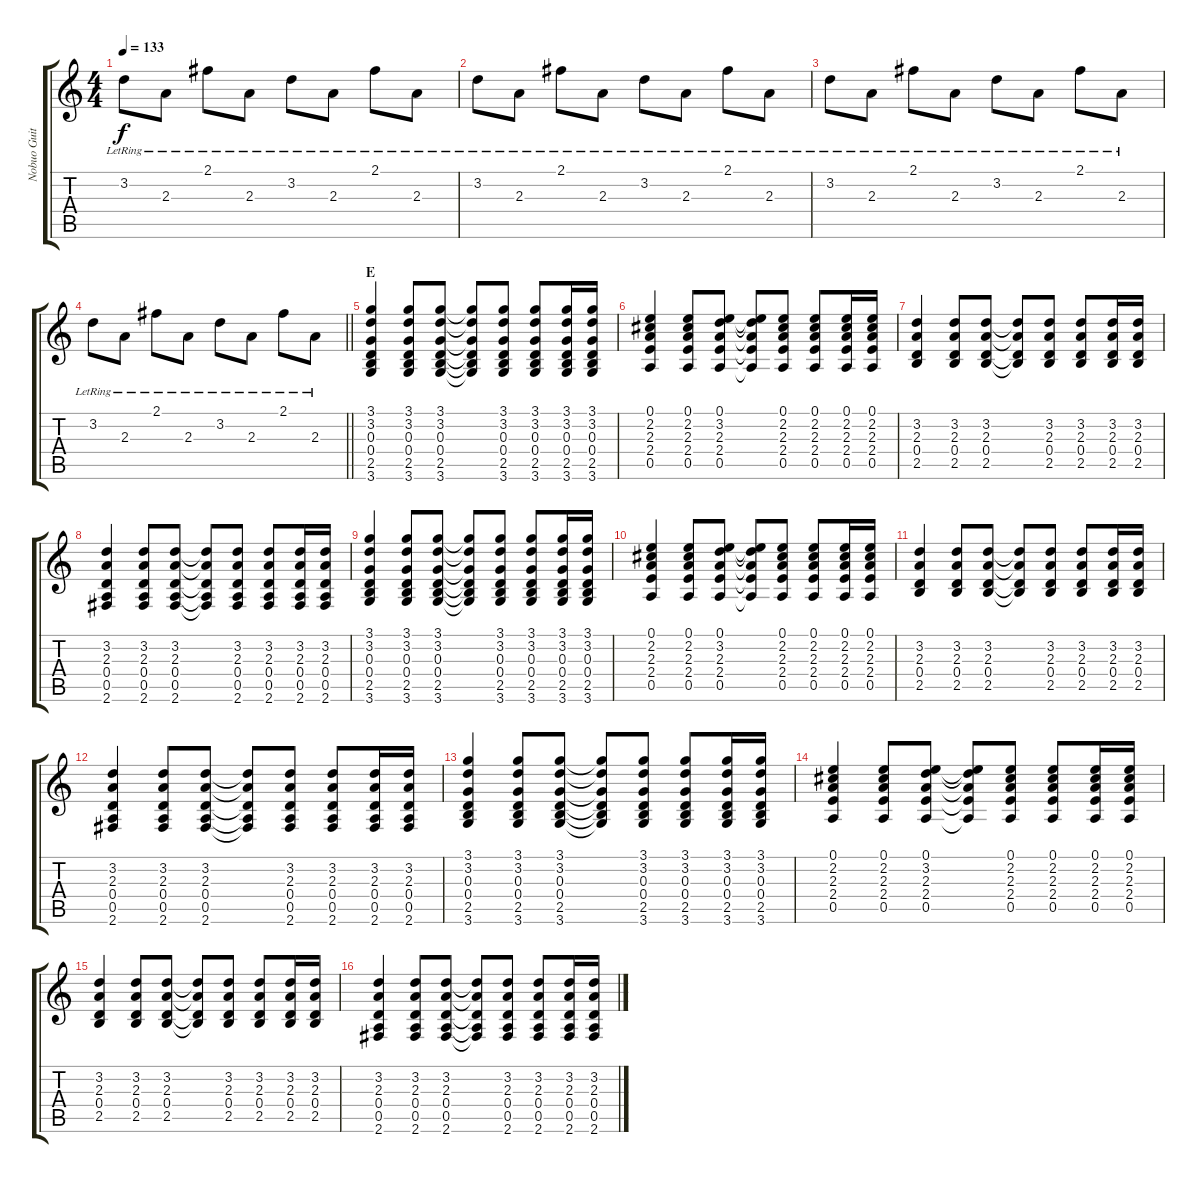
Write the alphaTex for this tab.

\track ("Nobuo Guitar I" "Nobuo Guit") {instrument overdrivenguitar}
\staff {score tabs}
\tuning (E4 B3 G3 D3 A2 E2) {hide}
\ts (4 4)
\tempo 133
\clef g2
\ks c
3.2{lr}.8{dy f} 2.3{lr}.8 2.1{lr}.8 2.3{lr}.8 3.2{lr}.8 2.3{lr}.8 2.1{lr}.8 2.3{lr}.8 |
3.2{lr}.8 2.3{lr}.8 2.1{lr}.8 2.3{lr}.8 3.2{lr}.8 2.3{lr}.8 2.1{lr}.8 2.3{lr}.8 |
3.2{lr}.8 2.3{lr}.8 2.1{lr}.8 2.3{lr}.8 3.2{lr}.8 2.3{lr}.8 2.1{lr}.8 2.3{lr}.8 |
\barLineRight lightlight
3.2{lr}.8 2.3{lr}.8 2.1{lr}.8 2.3{lr}.8 3.2{lr}.8 2.3{lr}.8 2.1{lr}.8 2.3{lr}.8 |
\section ("" "E")
(3.1 3.2 0.3 0.4 2.5 3.6).4{volume 12 instrument distortionguitar} (3.1 3.2 0.3 0.4 2.5 3.6).8 (3.1 3.2 0.3 0.4 2.5 3.6).8 (3.1{t} 3.2{t} 0.3{t} 0.4{t} 2.5{t} 3.6{t}).8 (3.1 3.2 0.3 0.4 2.5 3.6).8 (3.1 3.2 0.3 0.4 2.5 3.6).8 (3.1 3.2 0.3 0.4 2.5 3.6).16 (3.1 3.2 0.3 0.4 2.5 3.6).16 |
(0.1 2.2 2.3 2.4 0.5).4 (0.1 2.2 2.3 2.4 0.5).8 (0.1 3.2 2.3 2.4 0.5).8 (0.1{t} 3.2{t} 2.3{t} 2.4{t} 0.5{t}).8 (0.1 2.2 2.3 2.4 0.5).8 (0.1 2.2 2.3 2.4 0.5).8 (0.1 2.2 2.3 2.4 0.5).16 (0.1 2.2 2.3 2.4 0.5).16 |
(3.2 2.3 0.4 2.5).4 (3.2 2.3 0.4 2.5).8 (3.2 2.3 0.4 2.5).8 (3.2{t} 2.3{t} 0.4{t} 2.5{t}).8 (3.2 2.3 0.4 2.5).8 (3.2 2.3 0.4 2.5).8 (3.2 2.3 0.4 2.5).16 (3.2 2.3 0.4 2.5).16 |
(3.2 2.3 0.4 0.5 2.6).4 (3.2 2.3 0.4 0.5 2.6).8 (3.2 2.3 0.4 0.5 2.6).8 (3.2{t} 2.3{t} 0.4{t} 0.5{t} 2.6{t}).8 (3.2 2.3 0.4 0.5 2.6).8 (3.2 2.3 0.4 0.5 2.6).8 (3.2 2.3 0.4 0.5 2.6).16 (3.2 2.3 0.4 0.5 2.6).16 |
(3.1 3.2 0.3 0.4 2.5 3.6).4 (3.1 3.2 0.3 0.4 2.5 3.6).8 (3.1 3.2 0.3 0.4 2.5 3.6).8 (3.1{t} 3.2{t} 0.3{t} 0.4{t} 2.5{t} 3.6{t}).8 (3.1 3.2 0.3 0.4 2.5 3.6).8 (3.1 3.2 0.3 0.4 2.5 3.6).8 (3.1 3.2 0.3 0.4 2.5 3.6).16 (3.1 3.2 0.3 0.4 2.5 3.6).16 |
(0.1 2.2 2.3 2.4 0.5).4 (0.1 2.2 2.3 2.4 0.5).8 (0.1 3.2 2.3 2.4 0.5).8 (0.1{t} 3.2{t} 2.3{t} 2.4{t} 0.5{t}).8 (0.1 2.2 2.3 2.4 0.5).8 (0.1 2.2 2.3 2.4 0.5).8 (0.1 2.2 2.3 2.4 0.5).16 (0.1 2.2 2.3 2.4 0.5).16 |
(3.2 2.3 0.4 2.5).4 (3.2 2.3 0.4 2.5).8 (3.2 2.3 0.4 2.5).8 (3.2{t} 2.3{t} 0.4{t} 2.5{t}).8 (3.2 2.3 0.4 2.5).8 (3.2 2.3 0.4 2.5).8 (3.2 2.3 0.4 2.5).16 (3.2 2.3 0.4 2.5).16 |
(3.2 2.3 0.4 0.5 2.6).4 (3.2 2.3 0.4 0.5 2.6).8 (3.2 2.3 0.4 0.5 2.6).8 (3.2{t} 2.3{t} 0.4{t} 0.5{t} 2.6{t}).8 (3.2 2.3 0.4 0.5 2.6).8 (3.2 2.3 0.4 0.5 2.6).8 (3.2 2.3 0.4 0.5 2.6).16 (3.2 2.3 0.4 0.5 2.6).16 |
(3.1 3.2 0.3 0.4 2.5 3.6).4 (3.1 3.2 0.3 0.4 2.5 3.6).8 (3.1 3.2 0.3 0.4 2.5 3.6).8 (3.1{t} 3.2{t} 0.3{t} 0.4{t} 2.5{t} 3.6{t}).8 (3.1 3.2 0.3 0.4 2.5 3.6).8 (3.1 3.2 0.3 0.4 2.5 3.6).8 (3.1 3.2 0.3 0.4 2.5 3.6).16 (3.1 3.2 0.3 0.4 2.5 3.6).16 |
(0.1 2.2 2.3 2.4 0.5).4 (0.1 2.2 2.3 2.4 0.5).8 (0.1 3.2 2.3 2.4 0.5).8 (0.1{t} 3.2{t} 2.3{t} 2.4{t} 0.5{t}).8 (0.1 2.2 2.3 2.4 0.5).8 (0.1 2.2 2.3 2.4 0.5).8 (0.1 2.2 2.3 2.4 0.5).16 (0.1 2.2 2.3 2.4 0.5).16 |
(3.2 2.3 0.4 2.5).4 (3.2 2.3 0.4 2.5).8 (3.2 2.3 0.4 2.5).8 (3.2{t} 2.3{t} 0.4{t} 2.5{t}).8 (3.2 2.3 0.4 2.5).8 (3.2 2.3 0.4 2.5).8 (3.2 2.3 0.4 2.5).16 (3.2 2.3 0.4 2.5).16 |
(3.2 2.3 0.4 0.5 2.6).4 (3.2 2.3 0.4 0.5 2.6).8 (3.2 2.3 0.4 0.5 2.6).8 (3.2{t} 2.3{t} 0.4{t} 0.5{t} 2.6{t}).8 (3.2 2.3 0.4 0.5 2.6).8 (3.2 2.3 0.4 0.5 2.6).8 (3.2 2.3 0.4 0.5 2.6).16 (3.2 2.3 0.4 0.5 2.6).16
